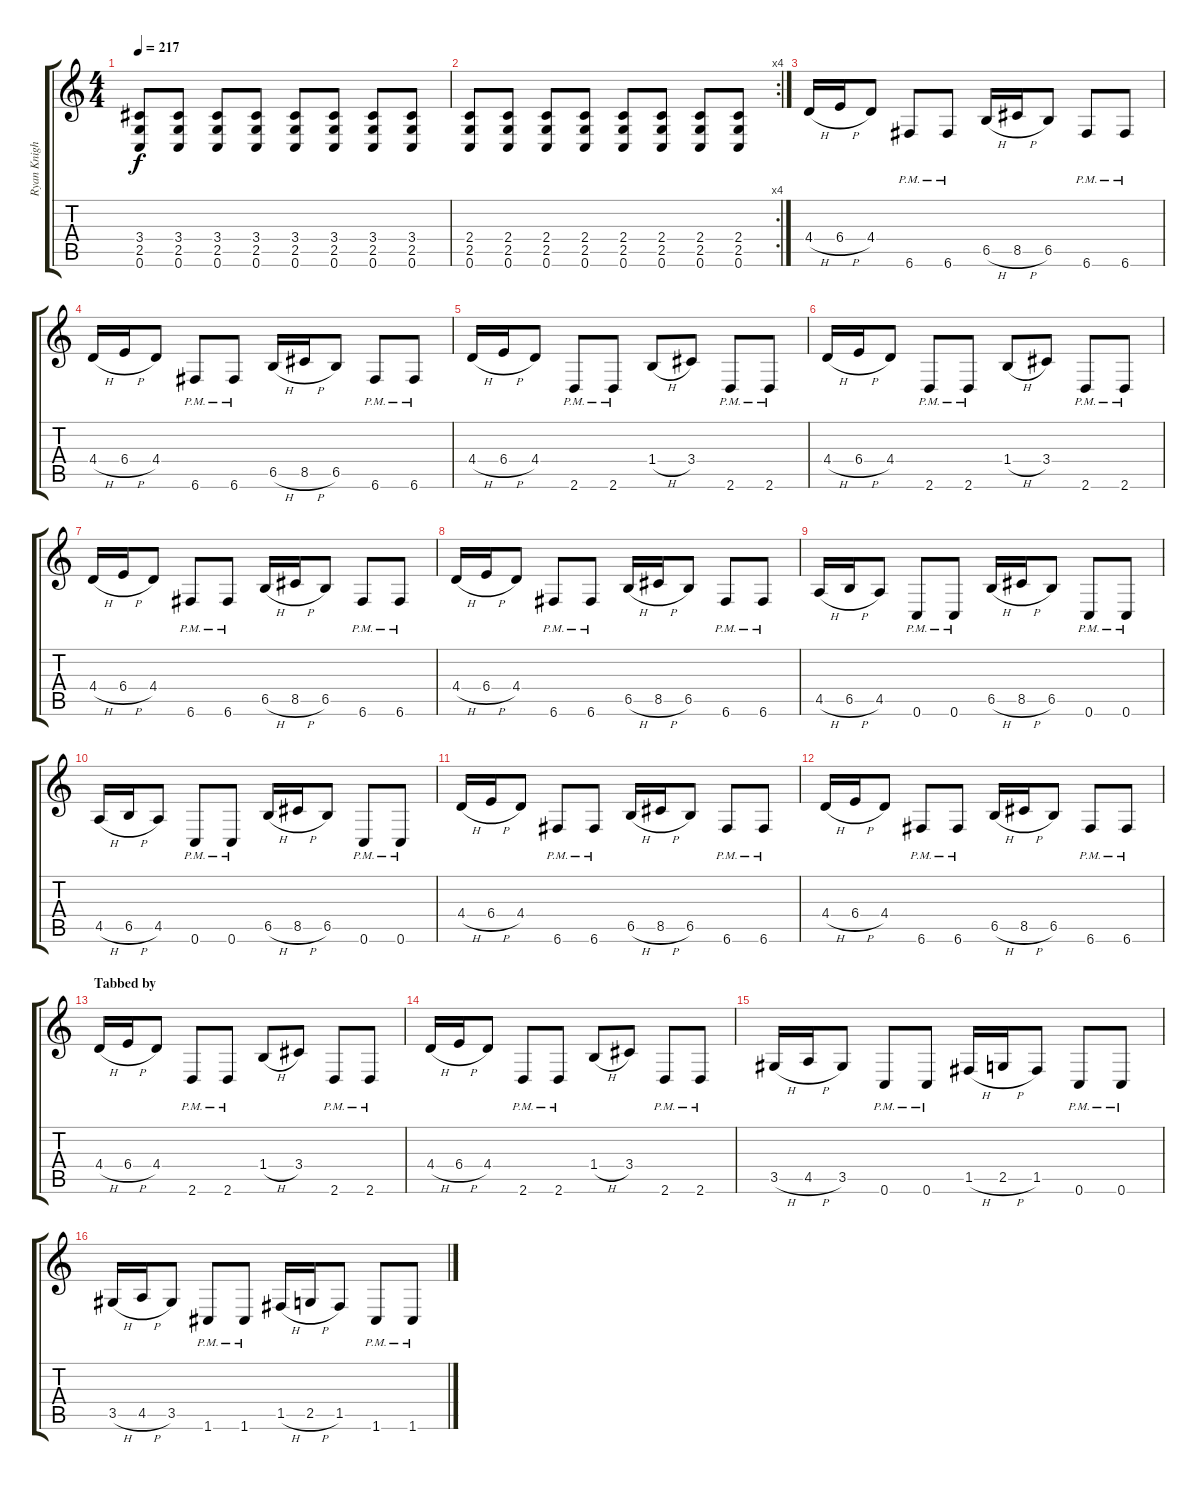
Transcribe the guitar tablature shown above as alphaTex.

\track ("Ryan Knight (Left)" "Ryan Knigh") {instrument distortionguitar}
\staff {score tabs}
\tuning (C4 G3 Eb3 Bb2 F2 C2) {hide}
\ts (4 4)
\tempo 217
\clef g2
\ks c
(3.4 2.5 0.6).8{dy f} (3.4 2.5 0.6).8 (3.4 2.5 0.6).8 (3.4 2.5 0.6).8 (3.4 2.5 0.6).8 (3.4 2.5 0.6).8 (3.4 2.5 0.6).8 (3.4 2.5 0.6).8 |
\rc 4
(2.4 2.5 0.6).8 (2.4 2.5 0.6).8 (2.4 2.5 0.6).8 (2.4 2.5 0.6).8 (2.4 2.5 0.6).8 (2.4 2.5 0.6).8 (2.4 2.5 0.6).8 (2.4 2.5 0.6).8 |
4.4{h}.16 6.4{h}.16 4.4.8 6.6{pm}.8 6.6{pm}.8 6.5{h}.16 8.5{h}.16 6.5.8 6.6{pm}.8 6.6{pm}.8 |
4.4{h}.16 6.4{h}.16 4.4.8 6.6{pm}.8 6.6{pm}.8 6.5{h}.16 8.5{h}.16 6.5.8 6.6{pm}.8 6.6{pm}.8 |
4.4{h}.16 6.4{h}.16 4.4.8 2.6{pm}.8 2.6{pm}.8 1.4{h}.8 3.4.8 2.6{pm}.8 2.6{pm}.8 |
4.4{h}.16 6.4{h}.16 4.4.8 2.6{pm}.8 2.6{pm}.8 1.4{h}.8 3.4.8 2.6{pm}.8 2.6{pm}.8 |
4.4{h}.16 6.4{h}.16 4.4.8 6.6{pm}.8 6.6{pm}.8 6.5{h}.16 8.5{h}.16 6.5.8 6.6{pm}.8 6.6{pm}.8 |
4.4{h}.16 6.4{h}.16 4.4.8 6.6{pm}.8 6.6{pm}.8 6.5{h}.16 8.5{h}.16 6.5.8 6.6{pm}.8 6.6{pm}.8 |
4.5{h}.16 6.5{h}.16 4.5.8 0.6{pm}.8 0.6{pm}.8 6.5{h}.16 8.5{h}.16 6.5.8 0.6{pm}.8 0.6{pm}.8 |
4.5{h}.16 6.5{h}.16 4.5.8 0.6{pm}.8 0.6{pm}.8 6.5{h}.16 8.5{h}.16 6.5.8 0.6{pm}.8 0.6{pm}.8 |
4.4{h}.16 6.4{h}.16 4.4.8 6.6{pm}.8 6.6{pm}.8 6.5{h}.16 8.5{h}.16 6.5.8 6.6{pm}.8 6.6{pm}.8 |
4.4{h}.16 6.4{h}.16 4.4.8 6.6{pm}.8 6.6{pm}.8 6.5{h}.16 8.5{h}.16 6.5.8 6.6{pm}.8 6.6{pm}.8 |
\section ("" "Tabbed by")
4.4{h}.16 6.4{h}.16 4.4.8 2.6{pm}.8 2.6{pm}.8 1.4{h}.8 3.4.8 2.6{pm}.8 2.6{pm}.8 |
4.4{h}.16 6.4{h}.16 4.4.8 2.6{pm}.8 2.6{pm}.8 1.4{h}.8 3.4.8 2.6{pm}.8 2.6{pm}.8 |
3.5{h}.16 4.5{h}.16 3.5.8 0.6{pm}.8 0.6{pm}.8 1.5{h}.16 2.5{h}.16 1.5.8 0.6{pm}.8 0.6{pm}.8 |
3.5{h}.16 4.5{h}.16 3.5.8 1.6{pm}.8 1.6{pm}.8 1.5{h}.16 2.5{h}.16 1.5.8 1.6{pm}.8 1.6{pm}.8
